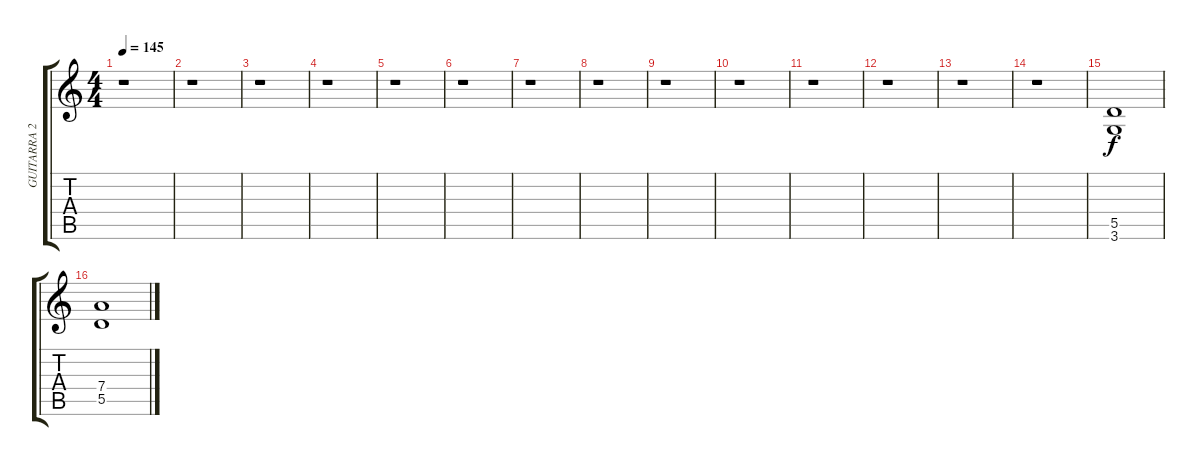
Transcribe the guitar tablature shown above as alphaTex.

\track ("GUITARRA 2" "GUITARRA 2") {instrument distortionguitar}
\staff {score tabs}
\tuning (E4 B3 G3 D3 A2 E2) {hide}
\ts (4 4)
\tempo 145
\clef g2
\ks c
r.1{dy f} |
r.1 |
r.1 |
r.1 |
r.1 |
r.1 |
r.1 |
r.1 |
r.1 |
r.1 |
r.1 |
r.1 |
r.1 |
r.1 |
(5.5 3.6).1 |
(7.4 5.5).1
